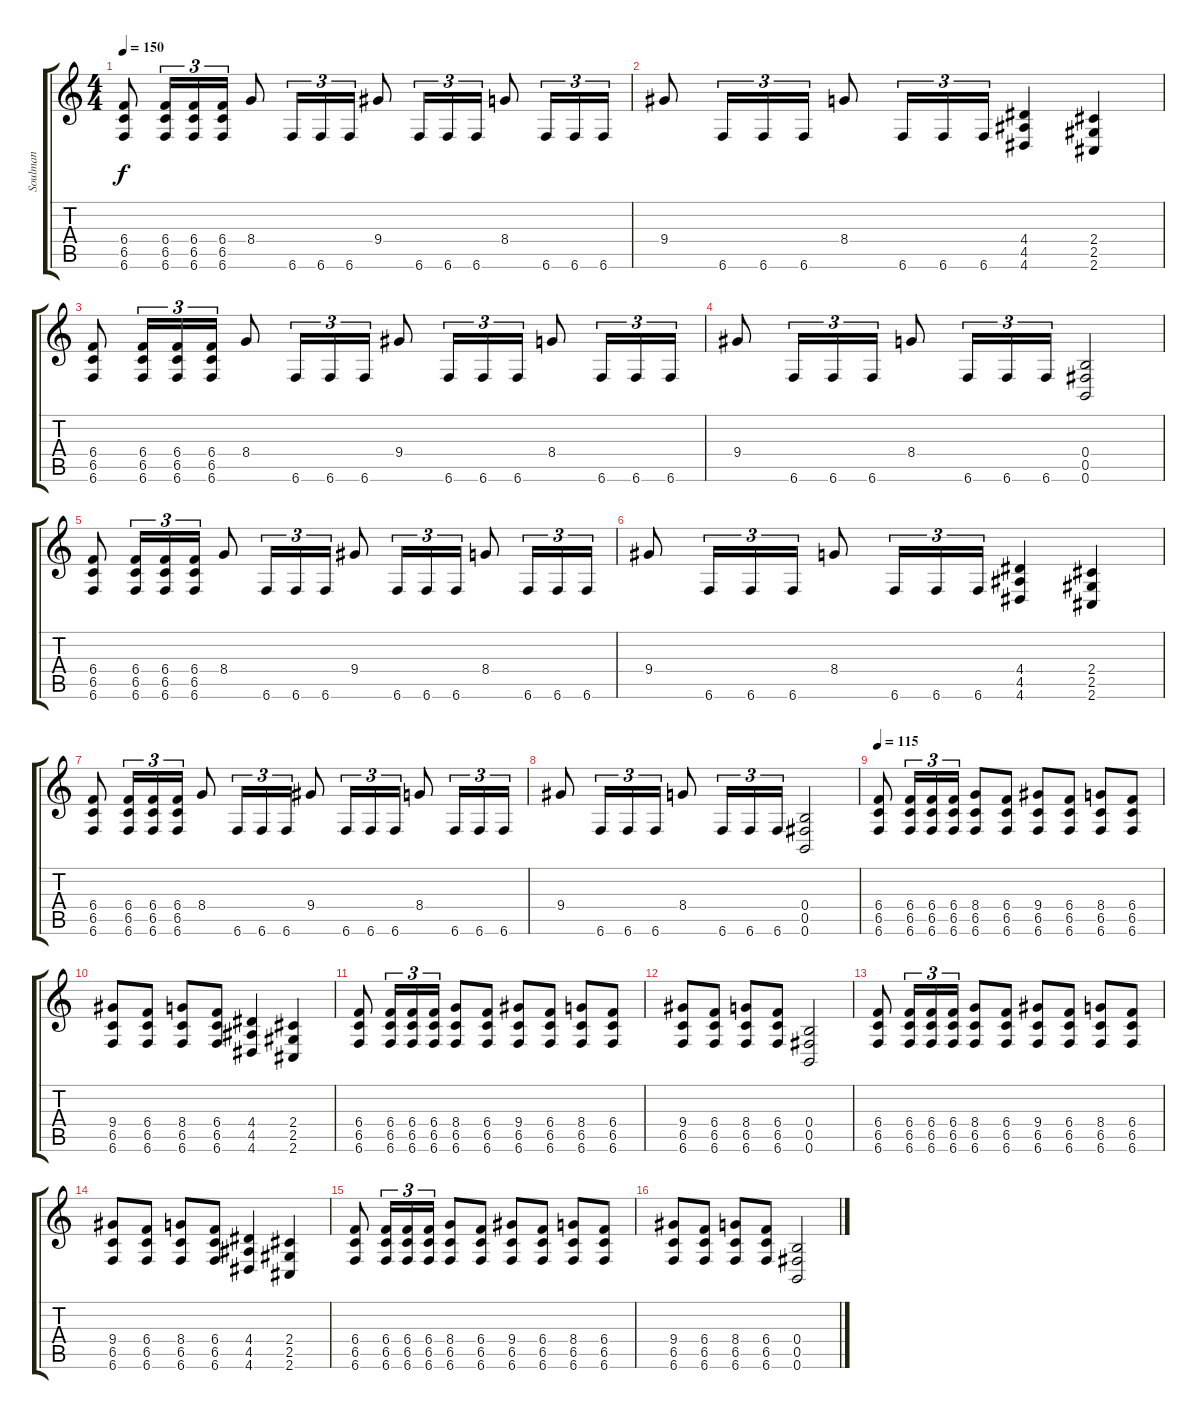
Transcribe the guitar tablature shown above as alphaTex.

\track ("Soulman" "Soulman") {instrument distortionguitar}
\staff {score tabs}
\tuning (Db4 Ab3 E3 B2 Gb2 B1) {hide}
\ts (4 4)
\tempo 150
\clef g2
\ks c
(6.4 6.5 6.6).8{dy f instrument distortionguitar} (6.4 6.5 6.6).16{tu (3 2)} (6.4 6.5 6.6).16{tu (3 2)} (6.4 6.5 6.6).16{tu (3 2)} 8.4.8 6.6.16{tu (3 2)} 6.6.16{tu (3 2)} 6.6.16{tu (3 2)} 9.4.8 6.6.16{tu (3 2)} 6.6.16{tu (3 2)} 6.6.16{tu (3 2)} 8.4.8 6.6.16{tu (3 2)} 6.6.16{tu (3 2)} 6.6.16{tu (3 2)} |
9.4.8 6.6.16{tu (3 2)} 6.6.16{tu (3 2)} 6.6.16{tu (3 2)} 8.4.8 6.6.16{tu (3 2)} 6.6.16{tu (3 2)} 6.6.16{tu (3 2)} (4.4 4.5 4.6).4 (2.4 2.5 2.6).4 |
(6.4 6.5 6.6).8 (6.4 6.5 6.6).16{tu (3 2)} (6.4 6.5 6.6).16{tu (3 2)} (6.4 6.5 6.6).16{tu (3 2)} 8.4.8 6.6.16{tu (3 2)} 6.6.16{tu (3 2)} 6.6.16{tu (3 2)} 9.4.8 6.6.16{tu (3 2)} 6.6.16{tu (3 2)} 6.6.16{tu (3 2)} 8.4.8 6.6.16{tu (3 2)} 6.6.16{tu (3 2)} 6.6.16{tu (3 2)} |
9.4.8 6.6.16{tu (3 2)} 6.6.16{tu (3 2)} 6.6.16{tu (3 2)} 8.4.8 6.6.16{tu (3 2)} 6.6.16{tu (3 2)} 6.6.16{tu (3 2)} (0.4 0.5 0.6).2 |
(6.4 6.5 6.6).8 (6.4 6.5 6.6).16{tu (3 2)} (6.4 6.5 6.6).16{tu (3 2)} (6.4 6.5 6.6).16{tu (3 2)} 8.4.8 6.6.16{tu (3 2)} 6.6.16{tu (3 2)} 6.6.16{tu (3 2)} 9.4.8 6.6.16{tu (3 2)} 6.6.16{tu (3 2)} 6.6.16{tu (3 2)} 8.4.8 6.6.16{tu (3 2)} 6.6.16{tu (3 2)} 6.6.16{tu (3 2)} |
9.4.8 6.6.16{tu (3 2)} 6.6.16{tu (3 2)} 6.6.16{tu (3 2)} 8.4.8 6.6.16{tu (3 2)} 6.6.16{tu (3 2)} 6.6.16{tu (3 2)} (4.4 4.5 4.6).4 (2.4 2.5 2.6).4 |
(6.4 6.5 6.6).8 (6.4 6.5 6.6).16{tu (3 2)} (6.4 6.5 6.6).16{tu (3 2)} (6.4 6.5 6.6).16{tu (3 2)} 8.4.8 6.6.16{tu (3 2)} 6.6.16{tu (3 2)} 6.6.16{tu (3 2)} 9.4.8 6.6.16{tu (3 2)} 6.6.16{tu (3 2)} 6.6.16{tu (3 2)} 8.4.8 6.6.16{tu (3 2)} 6.6.16{tu (3 2)} 6.6.16{tu (3 2)} |
9.4.8 6.6.16{tu (3 2)} 6.6.16{tu (3 2)} 6.6.16{tu (3 2)} 8.4.8 6.6.16{tu (3 2)} 6.6.16{tu (3 2)} 6.6.16{tu (3 2)} (0.4 0.5 0.6).2 |
\tempo 115
(6.4 6.5 6.6).8 (6.4 6.5 6.6).16{tu (3 2)} (6.4 6.5 6.6).16{tu (3 2)} (6.4 6.5 6.6).16{tu (3 2)} (8.4 6.5 6.6).8 (6.4 6.5 6.6).8 (9.4 6.5 6.6).8 (6.4 6.5 6.6).8 (8.4 6.5 6.6).8 (6.4 6.5 6.6).8 |
(9.4 6.5 6.6).8 (6.4 6.5 6.6).8 (8.4 6.5 6.6).8 (6.4 6.5 6.6).8 (4.4 4.5 4.6).4 (2.4 2.5 2.6).4 |
(6.4 6.5 6.6).8 (6.4 6.5 6.6).16{tu (3 2)} (6.4 6.5 6.6).16{tu (3 2)} (6.4 6.5 6.6).16{tu (3 2)} (8.4 6.5 6.6).8 (6.4 6.5 6.6).8 (9.4 6.5 6.6).8 (6.4 6.5 6.6).8 (8.4 6.5 6.6).8 (6.4 6.5 6.6).8 |
(9.4 6.5 6.6).8 (6.4 6.5 6.6).8 (8.4 6.5 6.6).8 (6.4 6.5 6.6).8 (0.4 0.5 0.6).2 |
(6.4 6.5 6.6).8 (6.4 6.5 6.6).16{tu (3 2)} (6.4 6.5 6.6).16{tu (3 2)} (6.4 6.5 6.6).16{tu (3 2)} (8.4 6.5 6.6).8 (6.4 6.5 6.6).8 (9.4 6.5 6.6).8 (6.4 6.5 6.6).8 (8.4 6.5 6.6).8 (6.4 6.5 6.6).8 |
(9.4 6.5 6.6).8 (6.4 6.5 6.6).8 (8.4 6.5 6.6).8 (6.4 6.5 6.6).8 (4.4 4.5 4.6).4 (2.4 2.5 2.6).4 |
(6.4 6.5 6.6).8 (6.4 6.5 6.6).16{tu (3 2)} (6.4 6.5 6.6).16{tu (3 2)} (6.4 6.5 6.6).16{tu (3 2)} (8.4 6.5 6.6).8 (6.4 6.5 6.6).8 (9.4 6.5 6.6).8 (6.4 6.5 6.6).8 (8.4 6.5 6.6).8 (6.4 6.5 6.6).8 |
(9.4 6.5 6.6).8 (6.4 6.5 6.6).8 (8.4 6.5 6.6).8 (6.4 6.5 6.6).8 (0.4 0.5 0.6).2
